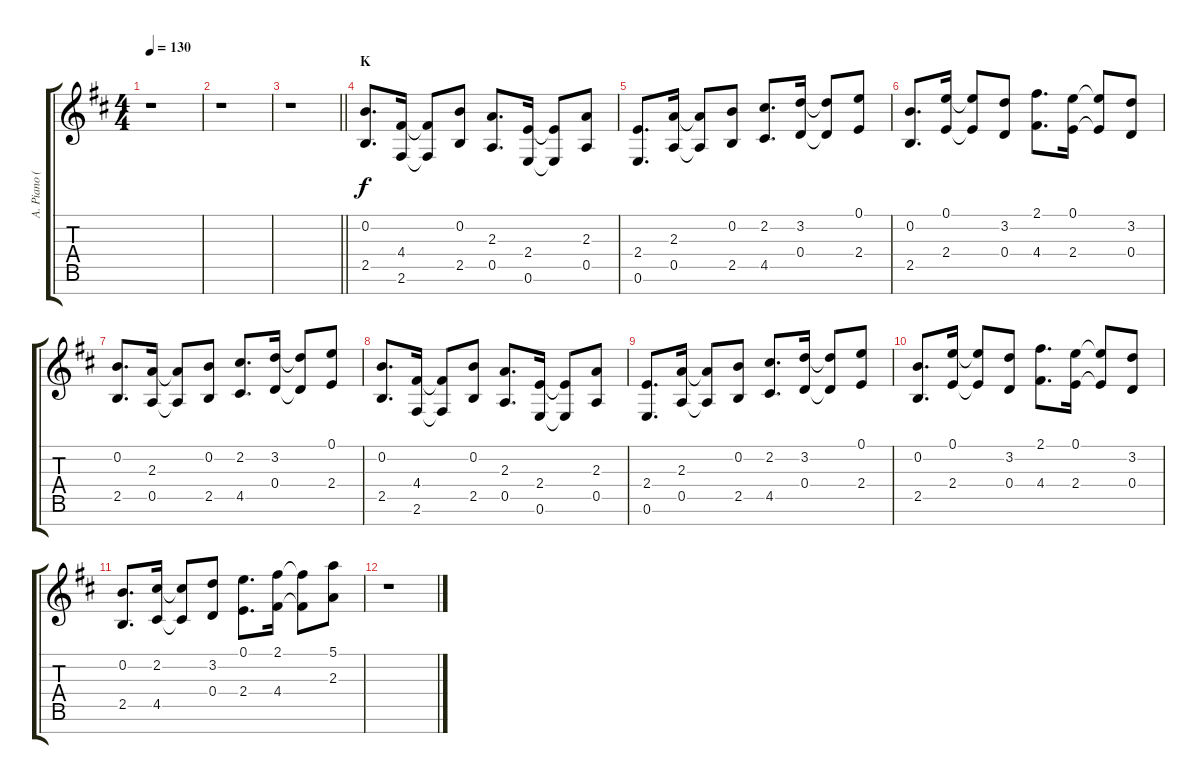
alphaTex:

\track ("A. Piano (Right Hand)" "A. Piano (") {instrument acousticgrandpiano}
\staff {score tabs}
\tuning (E5 B4 G4 D4 A3 E3 B2) {hide}
\ts (4 4)
\tempo 130
\clef g2
\ks d
r.1{dy f} |
r.1 |
\barLineRight lightlight
r.1 |
\section ("" "K")
(0.2 2.5).8{d} (4.4 2.6).16 (4.4{t} 2.6{t}).8 (0.2 2.5).8 (2.3 0.5).8{d} (2.4 0.6).16 (2.4{t} 0.6{t}).8 (2.3 0.5).8 |
(2.4 0.6).8{d} (2.3 0.5).16 (2.3{t} 0.5{t}).8 (0.2 2.5).8 (2.2 4.5).8{d} (3.2 0.4).16 (3.2{t} 0.4{t}).8 (0.1 2.4).8 |
(0.2 2.5).8{d} (0.1 2.4).16 (0.1{t} 2.4{t}).8 (3.2 0.4).8 (2.1 4.4).8{d} (0.1 2.4).16 (0.1{t} 2.4{t}).8 (3.2 0.4).8 |
(0.2 2.5).8{d} (2.3 0.5).16 (2.3{t} 0.5{t}).8 (0.2 2.5).8 (2.2 4.5).8{d} (3.2 0.4).16 (3.2{t} 0.4{t}).8 (0.1 2.4).8 |
(0.2 2.5).8{d} (4.4 2.6).16 (4.4{t} 2.6{t}).8 (0.2 2.5).8 (2.3 0.5).8{d} (2.4 0.6).16 (2.4{t} 0.6{t}).8 (2.3 0.5).8 |
(2.4 0.6).8{d} (2.3 0.5).16 (2.3{t} 0.5{t}).8 (0.2 2.5).8 (2.2 4.5).8{d} (3.2 0.4).16 (3.2{t} 0.4{t}).8 (0.1 2.4).8 |
(0.2 2.5).8{d} (0.1 2.4).16 (0.1{t} 2.4{t}).8 (3.2 0.4).8 (2.1 4.4).8{d} (0.1 2.4).16 (0.1{t} 2.4{t}).8 (3.2 0.4).8 |
(0.2 2.5).8{d} (2.2 4.5).16 (2.2{t} 4.5{t}).8 (3.2 0.4).8 (0.1 2.4).8{d} (2.1 4.4).16 (2.1{t} 4.4{t}).8 (5.1 2.3).8 |
r.1
